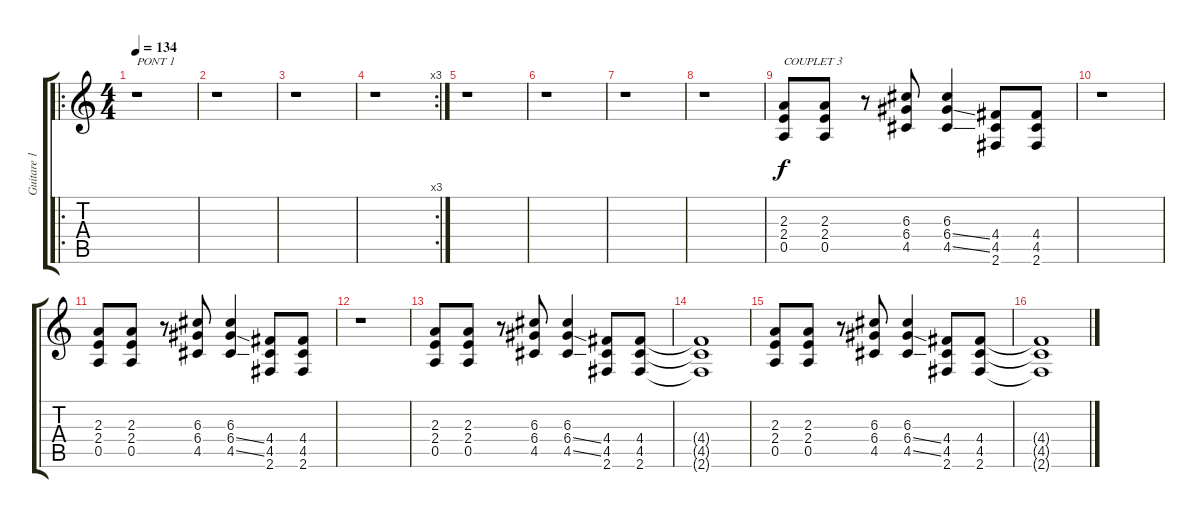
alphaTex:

\track ("Guitare 1 (son saturé)" "Guitare 1 ") {instrument distortionguitar}
\staff {score tabs}
\tuning (E4 B3 G3 D3 A2 E2) {hide}
\ro
\ts (4 4)
\tempo 134
\clef g2
\ks c
r.1{txt "PONT 1" dy f} |
r.1 |
r.1 |
\rc 3
r.1 |
r.1 |
r.1 |
r.1 |
r.1 |
(2.3 2.4 0.5).8{txt "COUPLET 3"} (2.3 2.4 0.5).8 r.8 (6.3 6.4 4.5).8 (6.3 6.4{ss} 4.5{ss}).4 (4.4 4.5 2.6).8 (4.4 4.5 2.6).8 |
r.1 |
(2.3 2.4 0.5).8 (2.3 2.4 0.5).8 r.8 (6.3 6.4 4.5).8 (6.3 6.4{ss} 4.5{ss}).4 (4.4 4.5 2.6).8 (4.4 4.5 2.6).8 |
r.1 |
(2.3 2.4 0.5).8 (2.3 2.4 0.5).8 r.8 (6.3 6.4 4.5).8 (6.3 6.4{ss} 4.5{ss}).4 (4.4 4.5 2.6).8 (4.4 4.5 2.6).8 |
(4.4{t} 4.5{t} 2.6{t}).1 |
(2.3 2.4 0.5).8 (2.3 2.4 0.5).8 r.8 (6.3 6.4 4.5).8 (6.3 6.4{ss} 4.5{ss}).4 (4.4 4.5 2.6).8 (4.4 4.5 2.6).8 |
(4.4{t} 4.5{t} 2.6{t}).1
